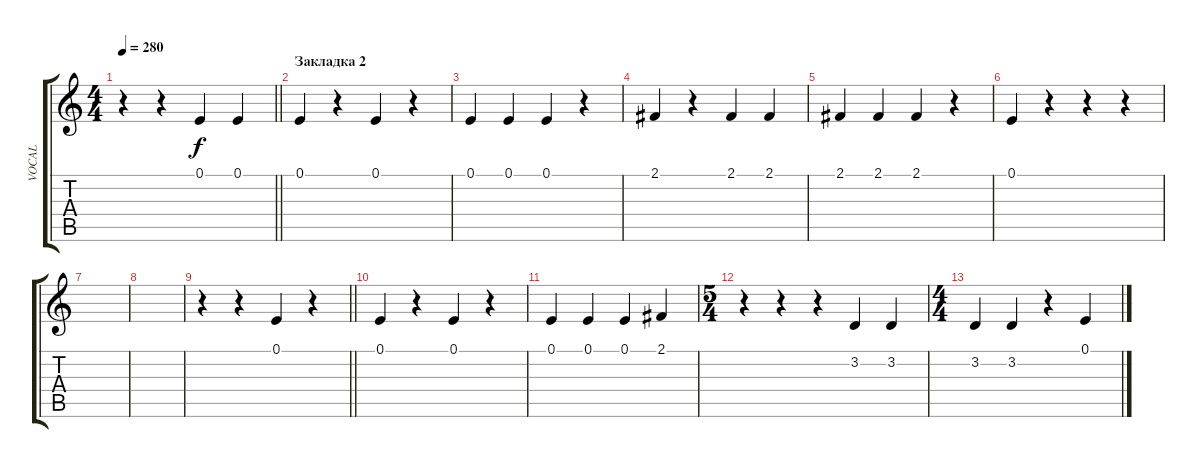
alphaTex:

\track ("VOCAL" "VOCAL") {instrument violin}
\staff {score tabs}
\tuning (E4 B3 G3 D3 A2 E2) {hide}
\ts (4 4)
\tempo 280
\clef g2
\barLineRight lightlight
\ks c
r.4{dy f} r.4 0.1.4 0.1.4 |
\section ("" "Закладка 2")
0.1.4 r.4 0.1.4 r.4 |
0.1.4 0.1.4 0.1.4 r.4 |
2.1.4 r.4 2.1.4 2.1.4 |
2.1.4 2.1.4 2.1.4 r.4 |
0.1.4 r.4 r.4 r.4 |
|
|
\barLineRight lightlight
r.4 r.4 0.1.4 r.4 |
0.1.4 r.4 0.1.4 r.4 |
0.1.4 0.1.4 0.1.4 2.1.4 |
\ts (5 4)
r.4 r.4 r.4 3.2.4 3.2.4 |
\ts (4 4)
3.2.4 3.2.4 r.4 0.1.4
